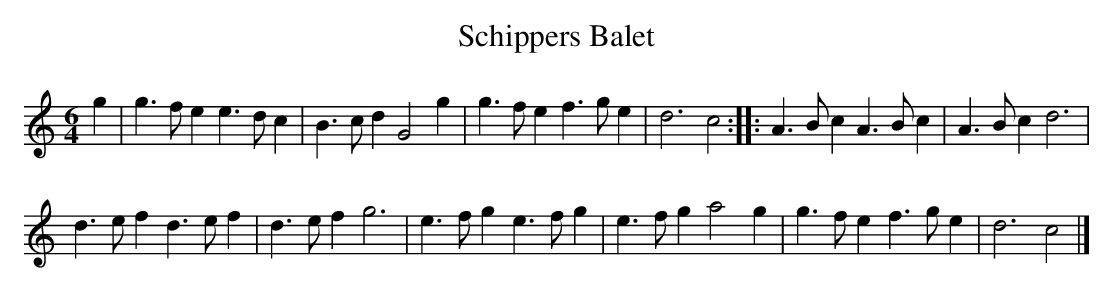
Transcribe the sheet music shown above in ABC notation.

X:1
T:Schippers Balet
M:6/4
K:Cmaj
g2|g3fe2e3dc2|B3cd2G4g2|g3fe2f3ge2|d6c4:||:A3Bc2A3Bc2|A3Bc2d6|
d3ef2d3ef2|d3ef2g6|e3fg2e3fg2|e3fg2a4g2|g3fe2f3ge2|d6c4|]
